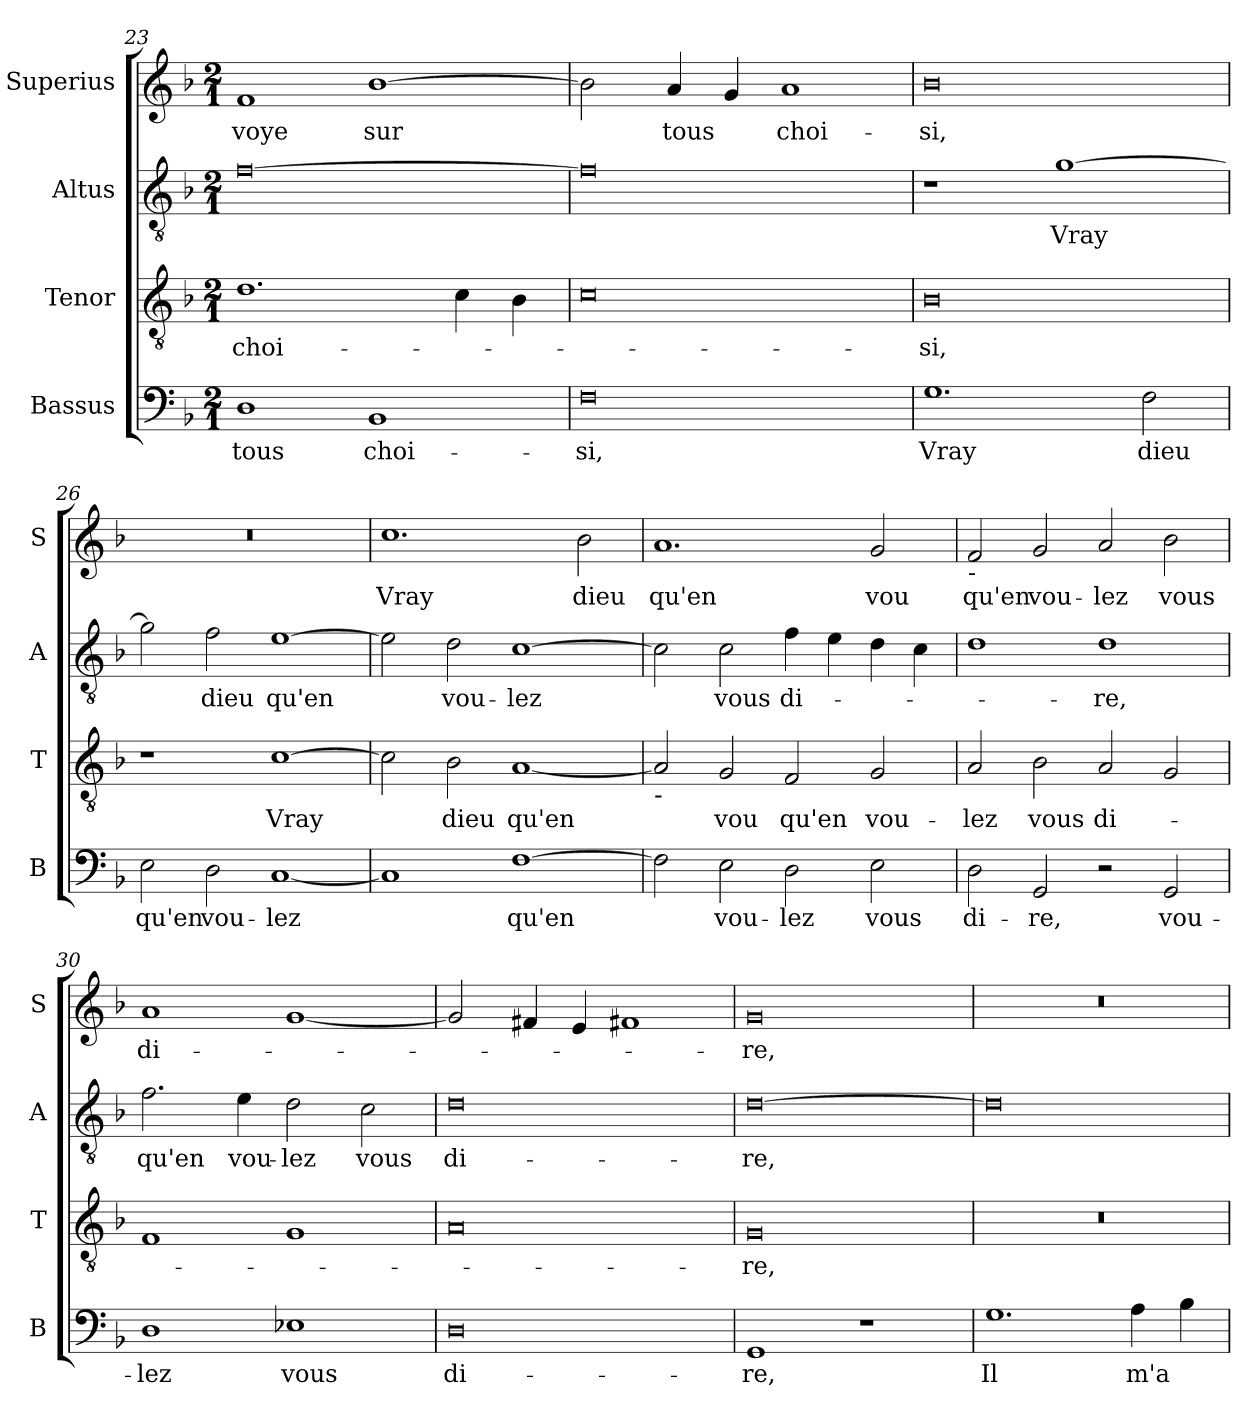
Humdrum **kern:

**kern	**text	**kern	**text	**kern	**text	**kern	**text
*part4	*part4	*part3	*part3	*part2	*part2	*part1	*part1
*staff4	*staff4	*staff3	*staff3	*staff2	*staff2	*staff1	*staff1
*I"Bassus	*	*I"Tenor	*	*I"Altus	*	*I"Superius	*
*I'B	*	*I'T	*	*I'A	*	*I'S	*
*clefF4	*	*clefGv2	*	*clefGv2	*	*clefG2	*
*k[b-]	*	*k[b-]	*	*k[b-]	*	*k[b-]	*
*M2/1	*	*M2/1	*	*M2/1	*	*M2/1	*
=23	=23	=23	=23	=23	=23	=23	=23
1D	tous	1.d	choi-	[0f	.	1f	-voye
1BB-	choi-	.	.	.	.	[1b-	sur
.	.	4c\	.	.	.	.	.
.	.	4B-\	.	.	.	.	.
=24	=24	=24	=24	=24	=24	=24	=24
0F	-si,	0c	.	0f]	.	2b-\]	.
.	.	.	.	.	.	4a/	tous
.	.	.	.	.	.	4g/	.
.	.	.	.	.	.	1a	choi-
=25	=25	=25	=25	=25	=25	=25	=25
1.G	Vray	0B-	-si,	1r	.	0b-	-si,
.	.	.	.	[1g	Vray	.	.
2F\	dieu	.	.	.	.	.	.
=26	=26	=26	=26	=26	=26	=26	=26
2E\	qu'en	1r	.	2g\]	.	0r	.
2D\	vou-	.	.	2f\	dieu	.	.
[1C	-lez	[1c	Vray	[1e	qu'en	.	.
=27	=27	=27	=27	=27	=27	=27	=27
1C]	.	2c\]	.	2e\]	.	1.cc	Vray
.	.	2B-\	dieu	2d\	vou-	.	.
[1F	qu'en	[1A	qu'en	[1c	-lez	.	.
.	.	.	.	.	.	2b-\	dieu
=28	=28	=28	=28	=28	=28	=28	=28
!	!	!LO:TX:b:t=-	!	!	!	!	!
2F\]	.	2A/]	.	2c\]	.	1.a	qu'en
2E\	vou-	2G/	vou	2c\	vous	.	.
2D\	-lez	2F/	qu'en	4f\	di-	.	.
.	.	.	.	4e\	.	.	.
2E\	vous	2G/	vou-	4d\	.	2g/	vou
.	.	.	.	4c\	.	.	.
=29	=29	=29	=29	=29	=29	=29	=29
!	!	!	!	!	!	!LO:TX:b:t=-	!
2D\	di-	2A/	-lez	1d	.	2f/	qu'en
2GG/	-re,	2B-\	vous	.	.	2g/	vou-
2r	.	2A/	di-	1d	-re,	2a/	-lez
2GG/	vou-	2G/	.	.	.	2b-\	vous
=30	=30	=30	=30	=30	=30	=30	=30
1D	-lez	1F	.	2.f\	qu'en	1a	di-
.	.	.	.	4e\	vou-	.	.
1E-X	vous	1G	.	2d\	-lez	[1g	.
.	.	.	.	2c\	vous	.	.
=31	=31	=31	=31	=31	=31	=31	=31
0D	di-	0A	.	0d	di-	2g/]	.
.	.	.	.	.	.	4f#X/	.
.	.	.	.	.	.	4e/	.
.	.	.	.	.	.	1f#X	.
=32	=32	=32	=32	=32	=32	=32	=32
1GG	-re,	0G	-re,	[0d	-re,	0g	-re,
1r	.	.	.	.	.	.	.
=33	=33	=33	=33	=33	=33	=33	=33
1.G	Il	0r	.	0d]	.	0r	.
4A\	m'a	.	.	.	.	.	.
4B-\	.	.	.	.	.	.	.
=	=	=	=	=	=	=	=
*-	*-	*-	*-	*-	*-	*-	*-
